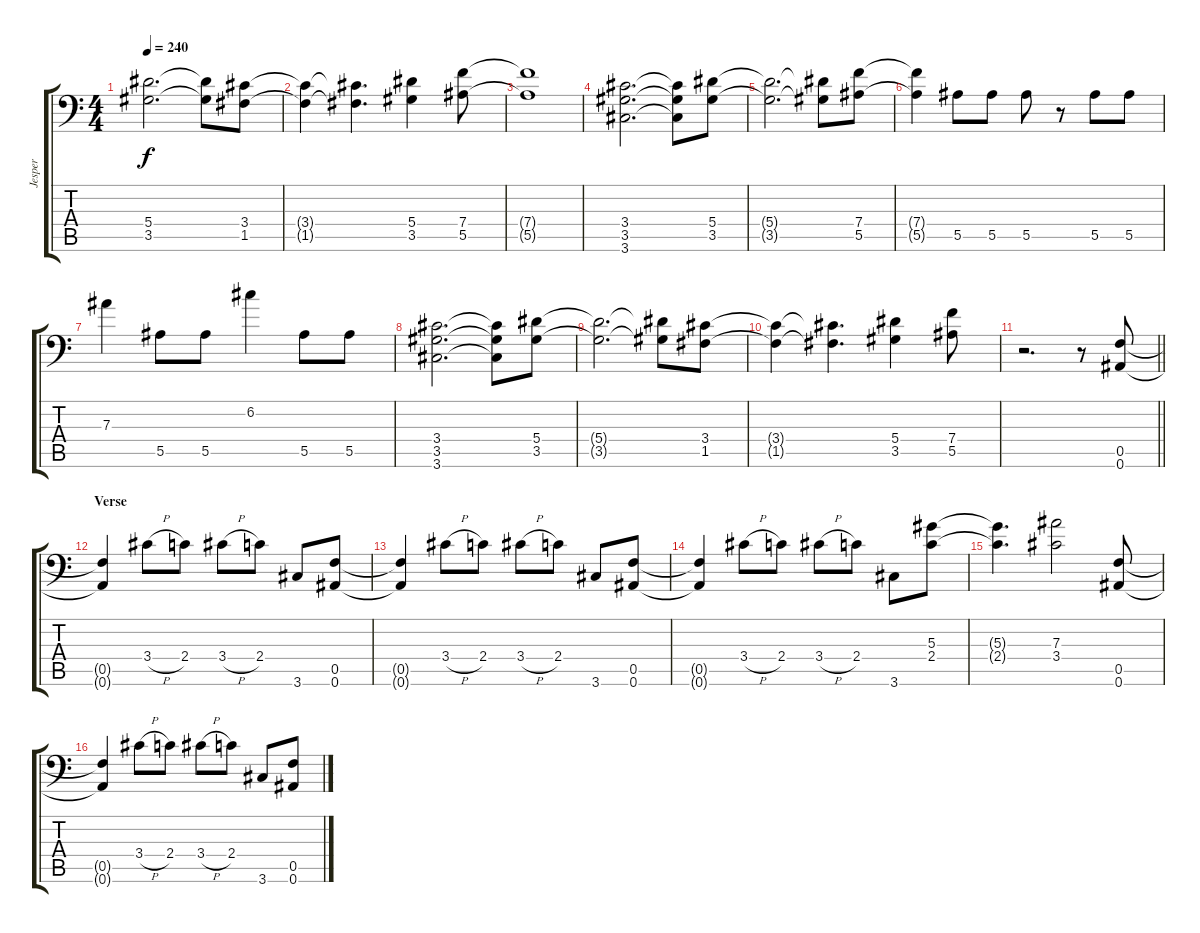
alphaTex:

\track ("Jesper" "Jesper") {instrument distortionguitar}
\staff {score tabs}
\tuning (C4 G3 Eb3 Bb2 F2 Bb1) {hide}
\ts (4 4)
\tempo 240
\clef f4
\ks c
(5.4{t} 3.5{t}).2{d dy f} (5.4{t} 3.5{t}).8 (3.4 1.5).8 |
(3.4{t} 1.5{t}).4 (3.4{t} 1.5{t}).4{d} (5.4 3.5).4 (7.4 5.5).8 |
(7.4{t} 5.5{t}).1 |
(3.4 3.5 3.6).2{d} (3.4{t} 3.5{t} 3.6{t}).8 (5.4 3.5).8 |
(5.4{t} 3.5{t}).2{d} (5.4{t} 3.5{t}).8 (7.4 5.5).8 |
(7.4{t} 5.5{t}).4 5.5.8 5.5.8 5.5.8 r.8 5.5.8 5.5.8 |
7.3.4 5.5.8 5.5.8 6.2.4 5.5.8 5.5.8 |
(3.4 3.5 3.6).2{d} (3.4{t} 3.5{t} 3.6{t}).8 (5.4 3.5).8 |
(5.4{t} 3.5{t}).2{d} (5.4{t} 3.5{t}).8 (3.4 1.5).8 |
(3.4{t} 1.5{t}).4 (3.4{t} 1.5{t}).4{d} (5.4 3.5).4 (7.4 5.5).8 |
\barLineRight lightlight
r.2{d} r.8 (0.5 0.6).8 |
\section ("" "Verse")
(0.5{t} 0.6{t}).4 3.4{h}.8 2.4.8 3.4{h}.8 2.4.8 3.6.8 (0.5 0.6).8 |
(0.5{t} 0.6{t}).4 3.4{h}.8 2.4.8 3.4{h}.8 2.4.8 3.6.8 (0.5 0.6).8 |
(0.5{t} 0.6{t}).4 3.4{h}.8 2.4.8 3.4{h}.8 2.4.8 3.6.8 (5.3 2.4).8 |
(5.3{t} 2.4{t}).4{d} (7.3 3.4).2 (0.5 0.6).8 |
(0.5{t} 0.6{t}).4 3.4{h}.8 2.4.8 3.4{h}.8 2.4.8 3.6.8 (0.5 0.6).8
